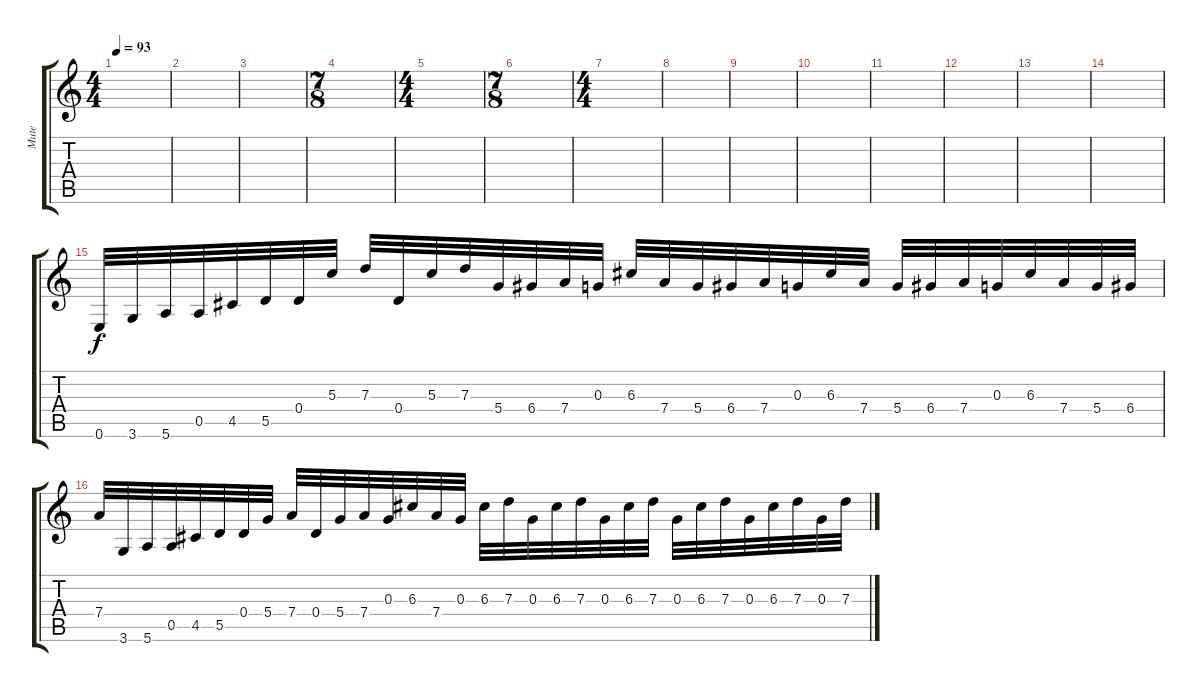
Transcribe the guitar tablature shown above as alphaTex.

\track ("Mute" "Mute") {instrument electricguitarmuted}
\staff {score tabs}
\tuning (E4 B3 G3 D3 A2 E2) {hide}
\ts (4 4)
\tempo 93
\clef g2
\ks c
|
|
|
\ts (7 8)
|
\ts (4 4)
|
\ts (7 8)
|
\ts (4 4)
|
|
|
|
|
|
|
|
0.6.32 3.6.32 5.6.32 0.5.32 4.5.32 5.5.32 0.4.32 5.3.32 7.3.32 0.4.32 5.3.32 7.3.32 5.4.32 6.4.32 7.4.32 0.3.32 6.3.32 7.4.32 5.4.32 6.4.32 7.4.32 0.3.32 6.3.32 7.4.32 5.4.32 6.4.32 7.4.32 0.3.32 6.3.32 7.4.32 5.4.32 6.4.32 |
7.4.32 3.6.32 5.6.32 0.5.32 4.5.32 5.5.32 0.4.32 5.4.32 7.4.32 0.4.32 5.4.32 7.4.32 0.3.32 6.3.32 7.4.32 0.3.32 6.3.32 7.3.32 0.3.32 6.3.32 7.3.32 0.3.32 6.3.32 7.3.32 0.3.32 6.3.32 7.3.32 0.3.32 6.3.32 7.3.32 0.3.32 7.3.32
